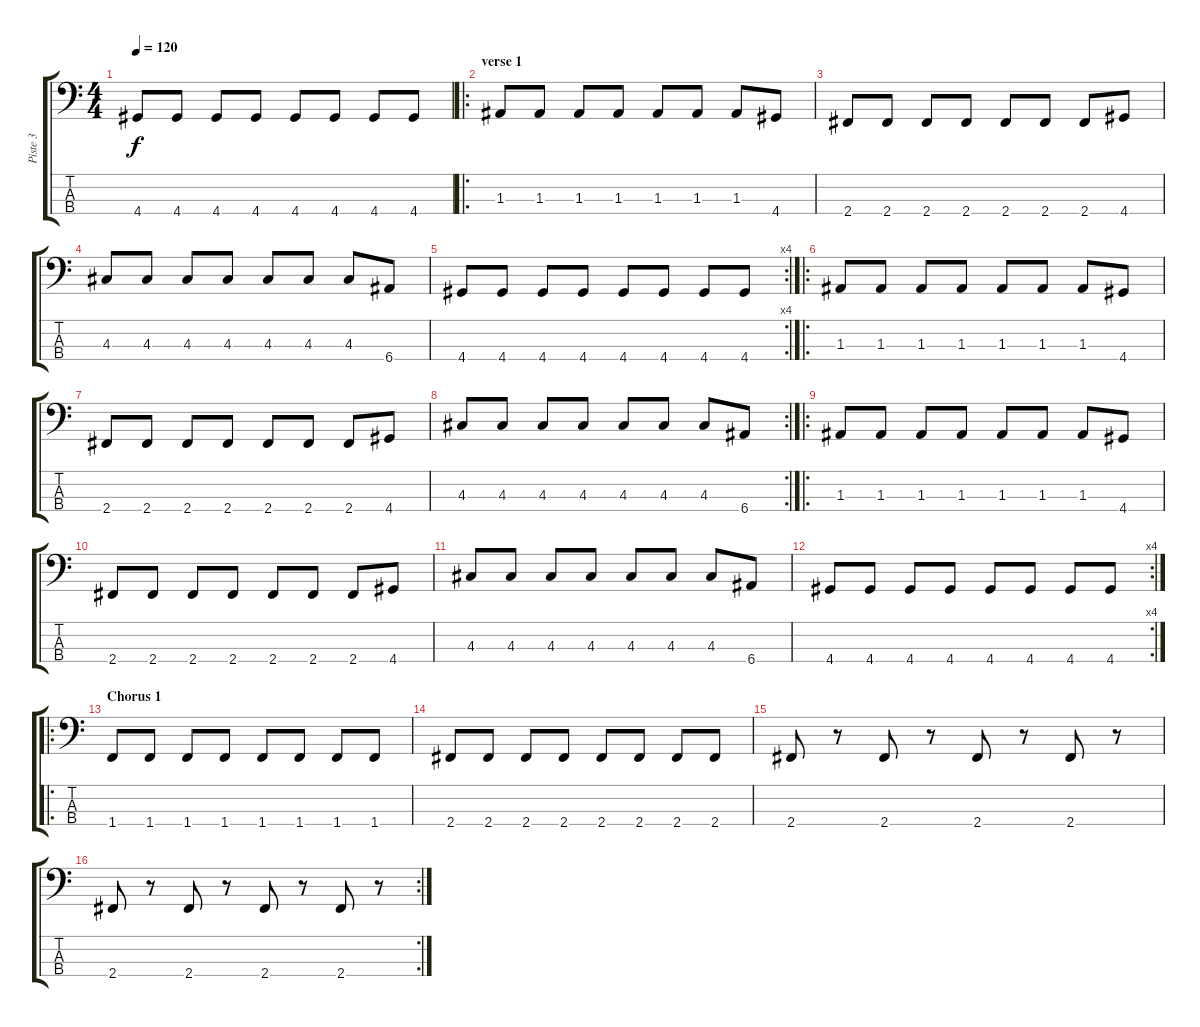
\track ("Piste 3" "Piste 3") {instrument electricbassfinger}
\staff {score tabs}
\tuning (G2 D2 A1 E1) {hide}
\ts (4 4)
\tempo 120
\clef f4
\ks c
4.4.8{dy f} 4.4.8 4.4.8 4.4.8 4.4.8 4.4.8 4.4.8 4.4.8 |
\ro
\section ("" "verse 1")
1.3.8 1.3.8 1.3.8 1.3.8 1.3.8 1.3.8 1.3.8 4.4.8 |
2.4.8 2.4.8 2.4.8 2.4.8 2.4.8 2.4.8 2.4.8 4.4.8 |
4.3.8 4.3.8 4.3.8 4.3.8 4.3.8 4.3.8 4.3.8 6.4.8 |
\rc 4
4.4.8 4.4.8 4.4.8 4.4.8 4.4.8 4.4.8 4.4.8 4.4.8 |
\ro
1.3.8 1.3.8 1.3.8 1.3.8 1.3.8 1.3.8 1.3.8 4.4.8 |
2.4.8 2.4.8 2.4.8 2.4.8 2.4.8 2.4.8 2.4.8 4.4.8 |
\rc 2
4.3.8 4.3.8 4.3.8 4.3.8 4.3.8 4.3.8 4.3.8 6.4.8 |
\ro
1.3.8 1.3.8 1.3.8 1.3.8 1.3.8 1.3.8 1.3.8 4.4.8 |
2.4.8 2.4.8 2.4.8 2.4.8 2.4.8 2.4.8 2.4.8 4.4.8 |
4.3.8 4.3.8 4.3.8 4.3.8 4.3.8 4.3.8 4.3.8 6.4.8 |
\rc 4
4.4.8 4.4.8 4.4.8 4.4.8 4.4.8 4.4.8 4.4.8 4.4.8 |
\ro
\section ("" "Chorus 1")
1.4.8 1.4.8 1.4.8 1.4.8 1.4.8 1.4.8 1.4.8 1.4.8 |
2.4.8 2.4.8 2.4.8 2.4.8 2.4.8 2.4.8 2.4.8 2.4.8 |
2.4.8 r.8 2.4.8 r.8 2.4.8 r.8 2.4.8 r.8 |
\rc 2
2.4.8 r.8 2.4.8 r.8 2.4.8 r.8 2.4.8 r.8
